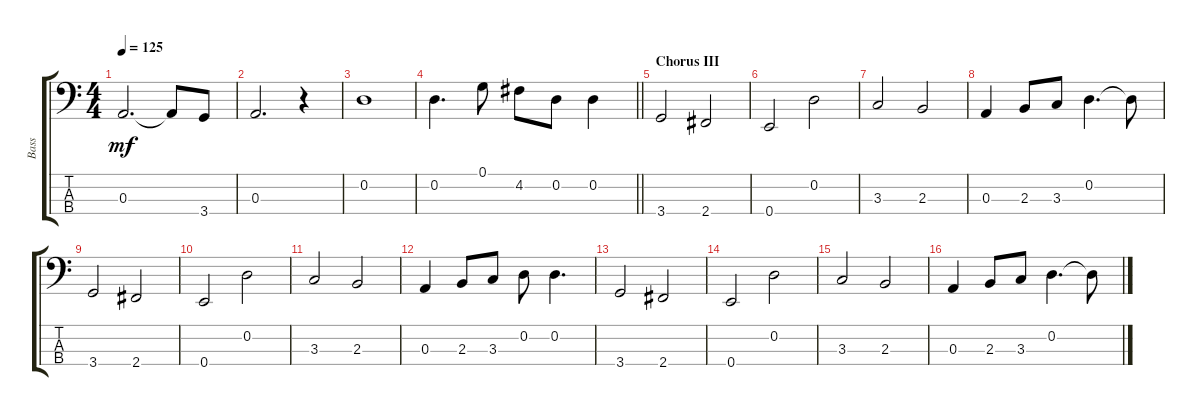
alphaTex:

\track ("Bass" "Bass") {instrument electricbassfinger}
\staff {score tabs}
\tuning (G2 D2 A1 E1) {hide}
\ts (4 4)
\tempo 125
\clef f4
\ks c
0.3.2{d dy mf} 0.3{t}.8 3.4.8 |
0.3.2{d} r.4 |
0.2.1 |
\barLineRight lightlight
0.2.4{d} 0.1.8 4.2.8 0.2.8 0.2.4 |
\section ("" "Chorus III")
3.4.2 2.4.2 |
0.4.2 0.2.2 |
3.3.2 2.3.2 |
0.3.4 2.3.8 3.3.8 0.2.4{d} 0.2{t}.8 |
3.4.2 2.4.2 |
0.4.2 0.2.2 |
3.3.2 2.3.2 |
0.3.4 2.3.8 3.3.8 0.2.8 0.2.4{d} |
3.4.2 2.4.2 |
0.4.2 0.2.2 |
3.3.2 2.3.2 |
0.3.4 2.3.8 3.3.8 0.2.4{d} 0.2{t}.8
